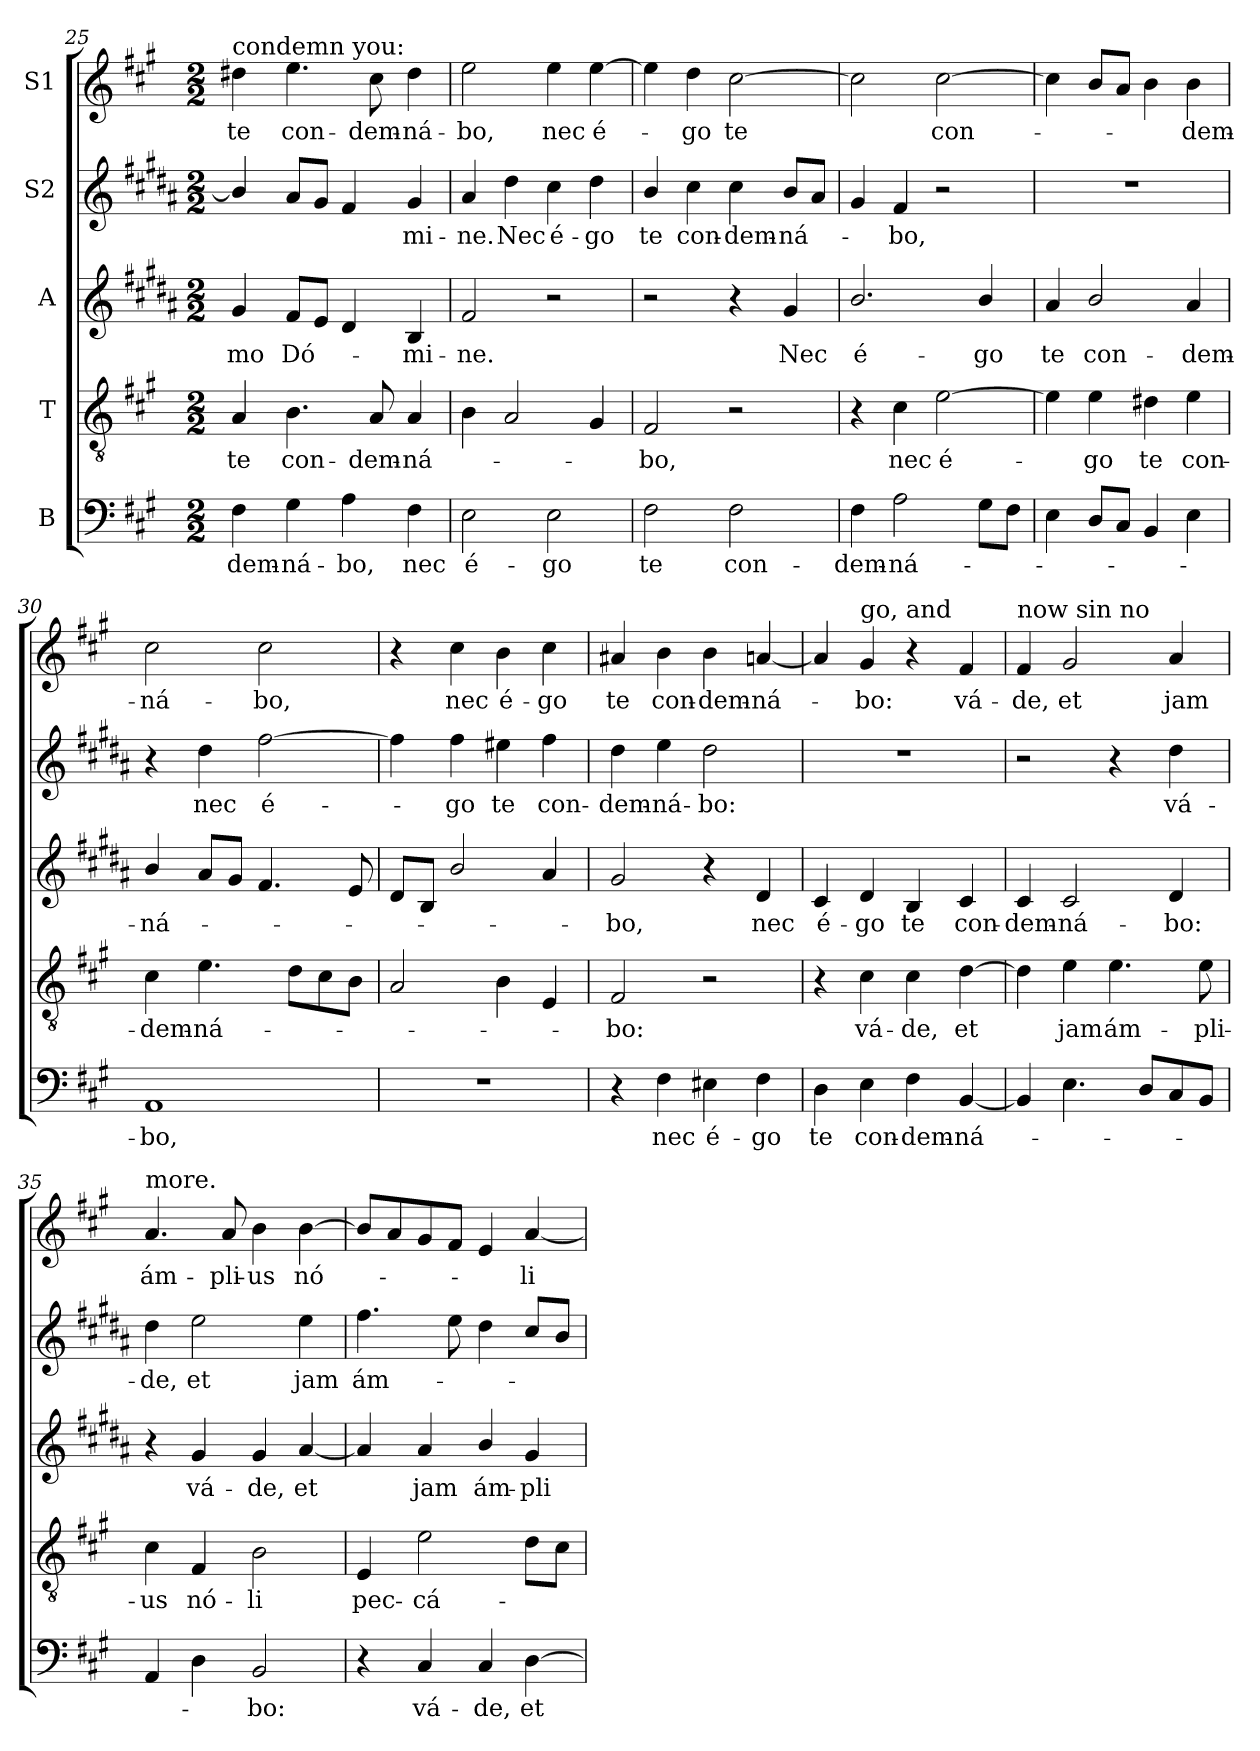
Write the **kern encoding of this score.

**kern	**text	**kern	**text	**kern	**text	**kern	**text	**kern	**text
*part5	*part5	*part4	*part4	*part3	*part3	*part2	*part2	*part1	*part1
*staff5	*staff5	*staff4	*staff4	*staff3	*staff3	*staff2	*staff2	*staff1	*staff1
*I"B	*	*I"T	*	*I"A	*	*I"S2	*	*I"S1	*
!!LO:PB:g=z
*clefF4	*	*clefGv2	*	*clefG2	*	*clefG2	*	*clefG2	*
*	*	*	*	*ITrd1c2	*	*ITrd1c2	*	*	*
*k[f#c#g#]	*	*k[f#c#g#]	*	*k[f#c#g#]	*	*k[f#c#g#]	*	*k[f#c#g#]	*
*A:	*	*A:	*	*A:	*	*A:	*	*A:	*
*M2/2	*	*M2/2	*	*M2/2	*	*M2/2	*	*M2/2	*
=25	=25	=25	=25	=25	=25	=25	=25	=25	=25
!	!	!	!	!	!	!	!	!LO:TX:a:t=condemn you&colon;	!
!	!LO:LY:b	!	!LO:LY:b	!	!LO:LY:b	!	!	!	!LO:LY:b
4F#\	-dem-	4A/	te	4f#/	-mo	4a/]	.	4dd#X\	te
!	!LO:LY:b	!	!LO:LY:b	!	!LO:LY:b	!	!	!	!LO:LY:b
4G#\	-ná-	4.B\	con-	8e/L	Dó-	8g#/L	.	4.ee\	con-
.	.	.	.	8d/J	.	8f#/J	.	.	.
!	!LO:LY:b	!	!	!	!	!	!	!	!
4A\	-bo,	.	.	4c#/	.	4e/	.	.	.
!	!	!	!LO:LY:b	!	!	!	!	!	!LO:LY:b
.	.	8A/	-dem-	.	.	.	.	8cc#\	-dem-
!	!LO:LY:b	!	!LO:LY:b	!	!LO:LY:b	!	!LO:LY:b	!	!LO:LY:b
4F#\	nec	4A/	-ná-	4A/	-mi-	4f#/	-mi-	4dd#\	-ná-
=26	=26	=26	=26	=26	=26	=26	=26	=26	=26
!	!LO:LY:b	!	!	!	!LO:LY:b	!	!LO:LY:b	!	!LO:LY:b
2E\	é-	4B\	.	2e/	-ne.	4g#/	-ne.	2ee\	-bo,
!	!	!	!	!	!	!	!LO:LY:b	!	!
.	.	2A/	.	.	.	4cc#\	Nec	.	.
!	!LO:LY:b	!	!	!	!	!	!LO:LY:b	!	!LO:LY:b
2E\	-go	.	.	2r	.	4b\	é-	4ee\	nec
!	!	!	!	!	!	!	!LO:LY:b	!	!LO:LY:b
.	.	4G#/	.	.	.	4cc#\	-go	[4ee\	é-
=27	=27	=27	=27	=27	=27	=27	=27	=27	=27
!	!LO:LY:b	!	!LO:LY:b	!	!	!	!LO:LY:b	!	!
2F#\	te	2F#/	-bo,	2r	.	4a/	te	4ee\]	.
!	!	!	!	!	!	!	!LO:LY:b	!	!LO:LY:b
.	.	.	.	.	.	4b\	con-	4dd\	-go
!	!LO:LY:b	!	!	!	!	!	!LO:LY:b	!	!LO:LY:b
2F#\	con-	2r	.	4r	.	4b\	-dem-	[2cc#\	te
!	!	!	!	!	!LO:LY:b	!	!LO:LY:b	!	!
.	.	.	.	4f#/	Nec	8a/L	-ná-	.	.
.	.	.	.	.	.	8g#/J	.	.	.
=28	=28	=28	=28	=28	=28	=28	=28	=28	=28
!	!LO:LY:b	!	!	!	!LO:LY:b	!	!	!	!
4F#\	-dem-	4r	.	2.a/	é-	4f#/	.	2cc#\]	.
!	!LO:LY:b	!	!LO:LY:b	!	!	!	!LO:LY:b	!	!
2A\	-ná-	4c#\	nec	.	.	4e/	-bo,	.	.
!	!	!	!LO:LY:b	!	!	!	!	!	!LO:LY:b
.	.	[2e\	é-	.	.	2r	.	[2cc#\	con-
!	!	!	!	!	!LO:LY:b	!	!	!	!
8G#\L	.	.	.	4a/	-go	.	.	.	.
8F#\J	.	.	.	.	.	.	.	.	.
=29	=29	=29	=29	=29	=29	=29	=29	=29	=29
!	!	!	!	!	!LO:LY:b	!	!	!	!
4E\	.	4e\]	.	4g#/	te	1r	.	4cc#\]	.
!	!	!	!LO:LY:b	!	!LO:LY:b	!	!	!	!
8D/L	.	4e\	-go	2a/	con-	.	.	8b/L	.
8C#/J	.	.	.	.	.	.	.	8a/J	.
!	!	!	!LO:LY:b	!	!	!	!	!	!
4BB/	.	4d#X\	te	.	.	.	.	4b\	.
!	!	!	!LO:LY:b	!	!LO:LY:b	!	!	!	!LO:LY:b
4E\	.	4e\	con-	4g#/	-dem-	.	.	4b\	-dem-
!!LO:LB:g=z
=30	=30	=30	=30	=30	=30	=30	=30	=30	=30
!	!LO:LY:b	!	!LO:LY:b	!	!LO:LY:b	!	!	!	!LO:LY:b
1AA	-bo,	4c#\	-dem-	4a/	-ná-	4r	.	2cc#\	-ná-
!	!	!	!LO:LY:b	!	!	!	!LO:LY:b	!	!
.	.	4.e\	-ná-	8g#/L	.	4cc#\	nec	.	.
.	.	.	.	8f#/J	.	.	.	.	.
!	!	!	!	!	!	!	!LO:LY:b	!	!LO:LY:b
.	.	.	.	4.e/	.	[2ee\	é-	2cc#\	-bo,
.	.	8d\L	.	.	.	.	.	.	.
.	.	8c#\	.	.	.	.	.	.	.
.	.	8B\J	.	8d/	.	.	.	.	.
=31	=31	=31	=31	=31	=31	=31	=31	=31	=31
1r	.	2A/	.	8c#/L	.	4ee\]	.	4r	.
.	.	.	.	8A/J	.	.	.	.	.
!	!	!	!	!	!	!	!LO:LY:b	!	!LO:LY:b
.	.	.	.	2a/	.	4ee\	-go	4cc#\	nec
!	!	!	!	!	!	!	!LO:LY:b	!	!LO:LY:b
.	.	4B\	.	.	.	4dd#X\	te	4b\	é-
!	!	!	!	!	!	!	!LO:LY:b	!	!LO:LY:b
.	.	4E/	.	4g#/	.	4ee\	con-	4cc#\	-go
=32	=32	=32	=32	=32	=32	=32	=32	=32	=32
!	!	!	!LO:LY:b	!	!LO:LY:b	!	!LO:LY:b	!	!LO:LY:b
4r	.	2F#/	-bo:	2f#/	-bo,	4cc#\	-dem-	4a#X/	te
!	!LO:LY:b	!	!	!	!	!	!LO:LY:b	!	!LO:LY:b
4F#\	nec	.	.	.	.	4dd\	-ná-	4b\	con-
!	!LO:LY:b	!	!	!	!	!	!LO:LY:b	!	!LO:LY:b
4E#X\	é-	2r	.	4r	.	2cc#\	-bo:	4b\	-dem-
!	!LO:LY:b	!	!	!	!LO:LY:b	!	!	!	!LO:LY:b
4F#\	-go	.	.	4c#/	nec	.	.	[4a/	-ná-
=33	=33	=33	=33	=33	=33	=33	=33	=33	=33
!	!LO:LY:b	!	!	!	!LO:LY:b	!	!	!	!
4D\	te	4r	.	4B/	é-	1r	.	4a/]	.
!	!	!	!	!	!	!	!	!LO:TX:a:t=go, and	!
!	!LO:LY:b	!	!LO:LY:b	!	!LO:LY:b	!	!	!	!LO:LY:b
4E\	con-	4c#\	vá-	4c#/	-go	.	.	4g#/	-bo:
!	!LO:LY:b	!	!LO:LY:b	!	!LO:LY:b	!	!	!	!
4F#\	-dem-	4c#\	-de,	4A/	te	.	.	4r	.
!	!LO:LY:b	!	!LO:LY:b	!	!LO:LY:b	!	!	!	!LO:LY:b
[4BB/	-ná-	[4d\	et	4B/	con-	.	.	4f#/	vá-
=34	=34	=34	=34	=34	=34	=34	=34	=34	=34
!	!	!	!	!	!	!	!	!LO:TX:a:t=now sin no	!
!	!	!	!	!	!LO:LY:b	!	!	!	!LO:LY:b
4BB/]	.	4d\]	.	4B/	-dem-	2r	.	4f#/	-de,
!	!	!	!LO:LY:b	!	!LO:LY:b	!	!	!	!LO:LY:b
4.E\	.	4e\	jam	2B/	-ná-	.	.	2g#/	et
!	!	!	!LO:LY:b	!	!	!	!	!	!
.	.	4.e\	ám-	.	.	4r	.	.	.
8D/L	.	.	.	.	.	.	.	.	.
!	!	!	!	!	!LO:LY:b	!	!LO:LY:b	!	!LO:LY:b
8C#/	.	.	.	4c#/	-bo:	4cc#\	vá-	4a/	jam
!	!	!	!LO:LY:b	!	!	!	!	!	!
8BB/J	.	8e\	-pli-	.	.	.	.	.	.
!!LO:PB:g=z
=35	=35	=35	=35	=35	=35	=35	=35	=35	=35
!	!	!	!	!	!	!	!	!LO:TX:a:t=more.	!
!	!	!	!LO:LY:b	!	!	!	!LO:LY:b	!	!LO:LY:b
4AA/	.	4c#\	-us	4r	.	4cc#\	-de,	4.a/	ám-
!	!	!	!LO:LY:b	!	!LO:LY:b	!	!LO:LY:b	!	!
4D\	.	4F#/	nó-	4f#/	vá-	2dd\	et	.	.
!	!	!	!	!	!	!	!	!	!LO:LY:b
.	.	.	.	.	.	.	.	8a/	-pli-
!	!LO:LY:b	!	!LO:LY:b	!	!LO:LY:b	!	!	!	!LO:LY:b
2BB/	-bo:	2B\	-li	4f#/	-de,	.	.	4b\	-us
!	!	!	!	!	!LO:LY:b	!	!LO:LY:b	!	!LO:LY:b
.	.	.	.	[4g#/	et	4dd\	jam	[4b\	nó-
=36	=36	=36	=36	=36	=36	=36	=36	=36	=36
!	!	!	!LO:LY:b	!	!	!	!LO:LY:b	!	!
4r	.	4E/	pec-	4g#/]	.	4.ee\	ám-	8b/L]	.
.	.	.	.	.	.	.	.	8a/	.
!	!LO:LY:b	!	!LO:LY:b	!	!LO:LY:b	!	!	!	!
4C#/	vá-	2e\	-cá-	4g#/	jam	.	.	8g#/	.
.	.	.	.	.	.	8dd\	.	8f#/J	.
!	!LO:LY:b	!	!	!	!LO:LY:b	!	!	!	!
4C#/	-de,	.	.	4a/	ám-	4cc#\	.	4e/	.
!	!LO:LY:b	!	!	!	!LO:LY:b	!	!	!	!LO:LY:b
[4D\	et	8d\L	.	4f#/	-pli-	8b/L	.	[4a/	-li
.	.	8c#\J	.	.	.	8a/J	.	.	.
=	=	=	=	=	=	=	=	=	=
*-	*-	*-	*-	*-	*-	*-	*-	*-	*-
